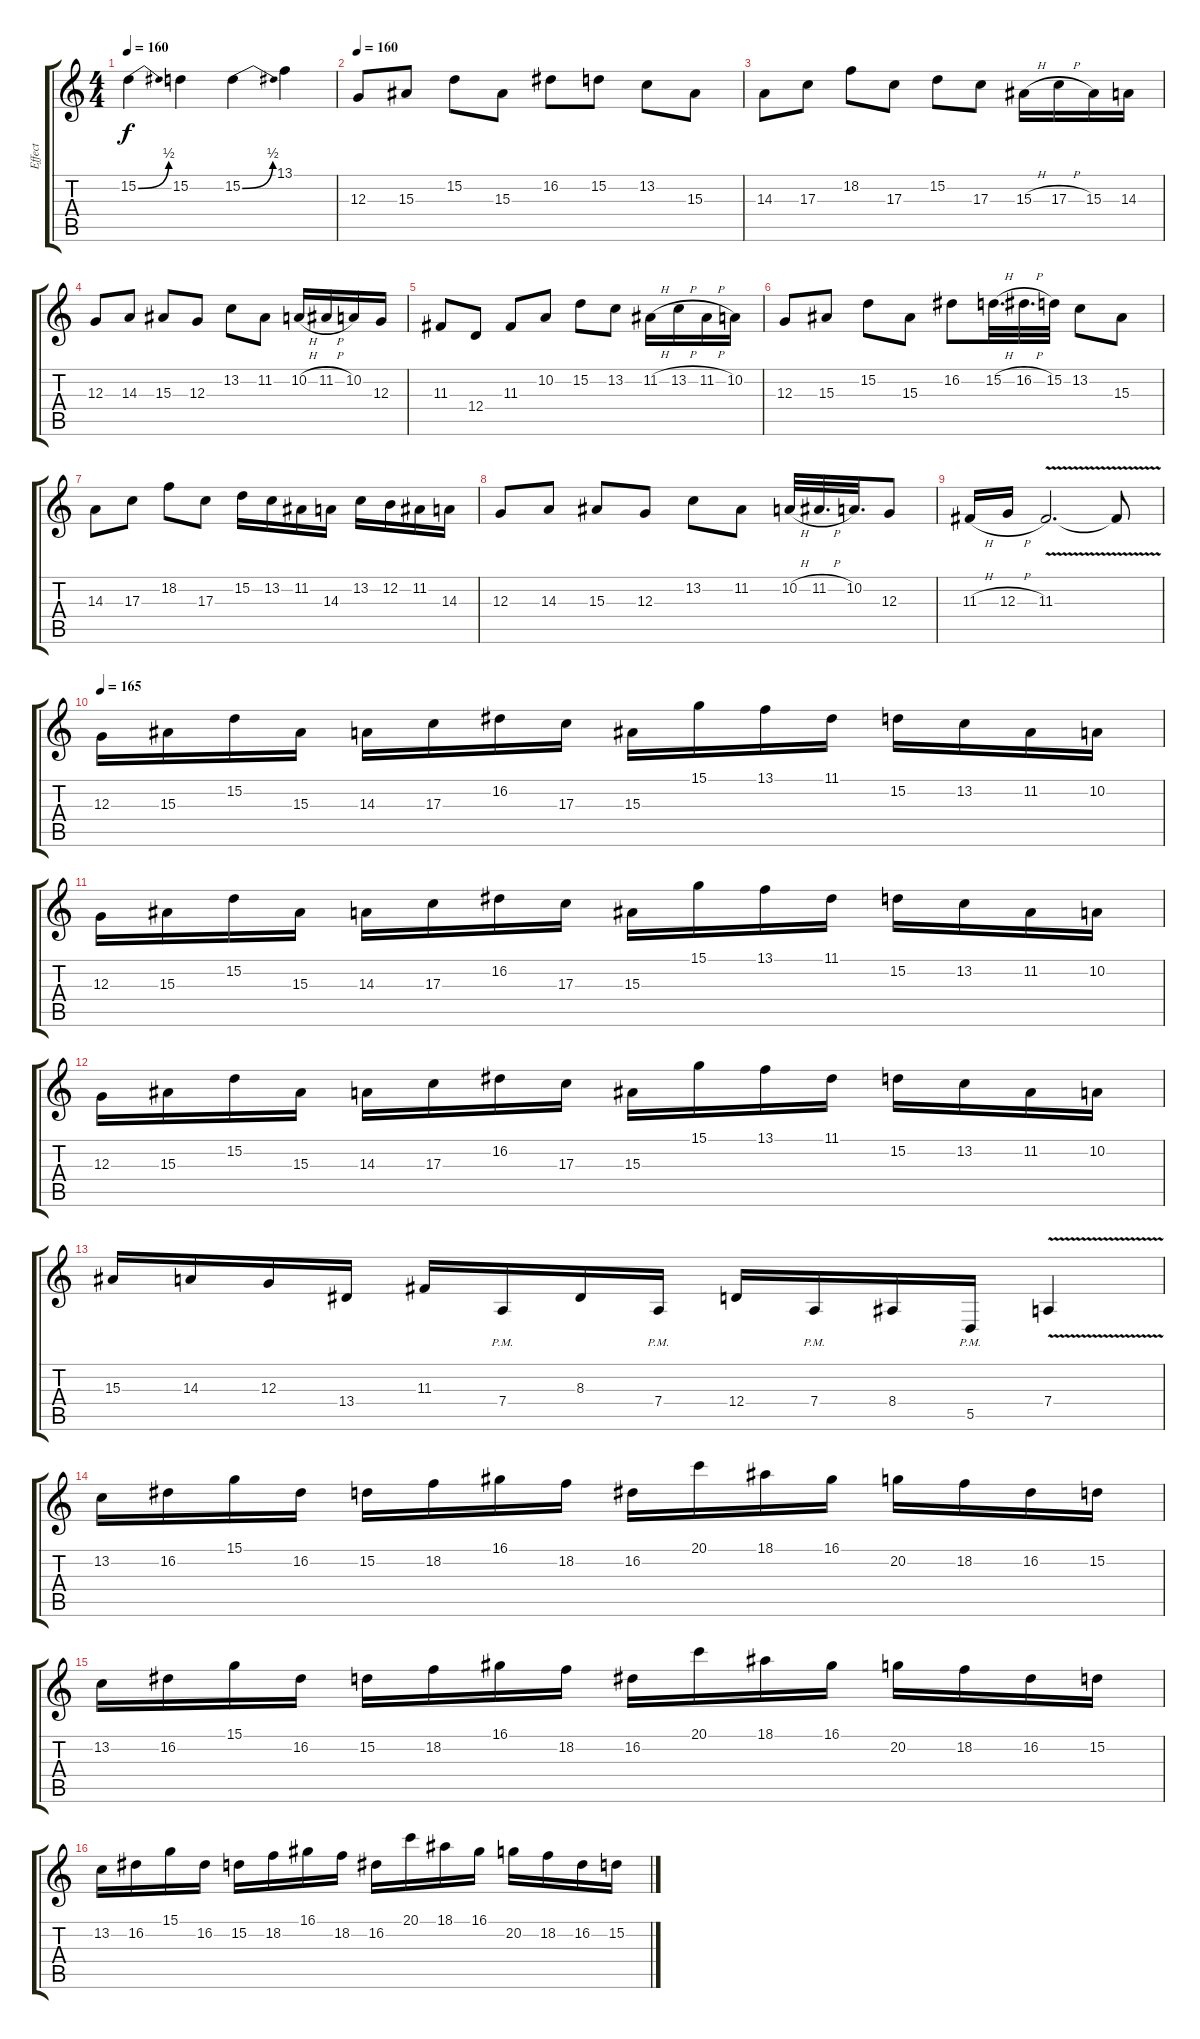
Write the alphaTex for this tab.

\track ("Effect" "Effect") {instrument tremolostrings}
\staff {score tabs}
\tuning (E4 B3 G3 D3 A2 E2) {hide}
\ts (4 4)
\tempo 160
\clef g2
\ks c
15.2{be (bend 0 0 60 2)}.4{dy f} 15.2.4 15.2{be (bend 0 0 60 2)}.4 13.1.4 |
\tempo 160
12.3.8 15.3.8 15.2.8 15.3.8 16.2.8 15.2.8 13.2.8 15.3.8 |
14.3.8 17.3.8 18.2.8 17.3.8 15.2.8 17.3.8 15.3{h}.16 17.3{h}.16 15.3.16 14.3.16 |
12.3.8 14.3.8 15.3.8 12.3.8 13.2.8 11.2.8 10.2{h}.16 11.2{h}.16 10.2.16 12.3.16 |
11.3.8 12.4.8 11.3.8 10.2.8 15.2.8 13.2.8 11.2{h}.16 13.2{h}.16 11.2{h}.16 10.2.16 |
12.3.8 15.3.8 15.2.8 15.3.8 16.2.8 15.2{h}.32{d} 16.2{h}.32{d} 15.2.32 13.2.8 15.3.8 |
14.3.8 17.3.8 18.2.8 17.3.8 15.2.16 13.2.16 11.2.16 14.3.16 13.2.16 12.2.16 11.2.16 14.3.16 |
12.3.8 14.3.8 15.3.8 12.3.8 13.2.8 11.2.8 10.2{h}.32 11.2{h}.32{d} 10.2.32{d} 12.3.8 |
11.3{h}.16 12.3{h}.16 11.3{v}.2{d} 11.3{t}.8 |
\tempo 165
12.3.16 15.3.16 15.2.16 15.3.16 14.3.16 17.3.16 16.2.16 17.3.16 15.3.16 15.1.16 13.1.16 11.1.16 15.2.16 13.2.16 11.2.16 10.2.16 |
12.3.16 15.3.16 15.2.16 15.3.16 14.3.16 17.3.16 16.2.16 17.3.16 15.3.16 15.1.16 13.1.16 11.1.16 15.2.16 13.2.16 11.2.16 10.2.16 |
12.3.16 15.3.16 15.2.16 15.3.16 14.3.16 17.3.16 16.2.16 17.3.16 15.3.16 15.1.16 13.1.16 11.1.16 15.2.16 13.2.16 11.2.16 10.2.16 |
15.3.16 14.3.16 12.3.16 13.4.16 11.3.16 7.4{pm}.16 8.3.16 7.4{pm}.16 12.4.16 7.4{pm}.16 8.4.16 5.5{pm}.16 7.4{v}.4 |
13.2.16 16.2.16 15.1.16 16.2.16 15.2.16 18.2.16 16.1.16 18.2.16 16.2.16 20.1.16 18.1.16 16.1.16 20.2.16 18.2.16 16.2.16 15.2.16 |
13.2.16 16.2.16 15.1.16 16.2.16 15.2.16 18.2.16 16.1.16 18.2.16 16.2.16 20.1.16 18.1.16 16.1.16 20.2.16 18.2.16 16.2.16 15.2.16 |
13.2.16 16.2.16 15.1.16 16.2.16 15.2.16 18.2.16 16.1.16 18.2.16 16.2.16 20.1.16 18.1.16 16.1.16 20.2.16 18.2.16 16.2.16 15.2.16
